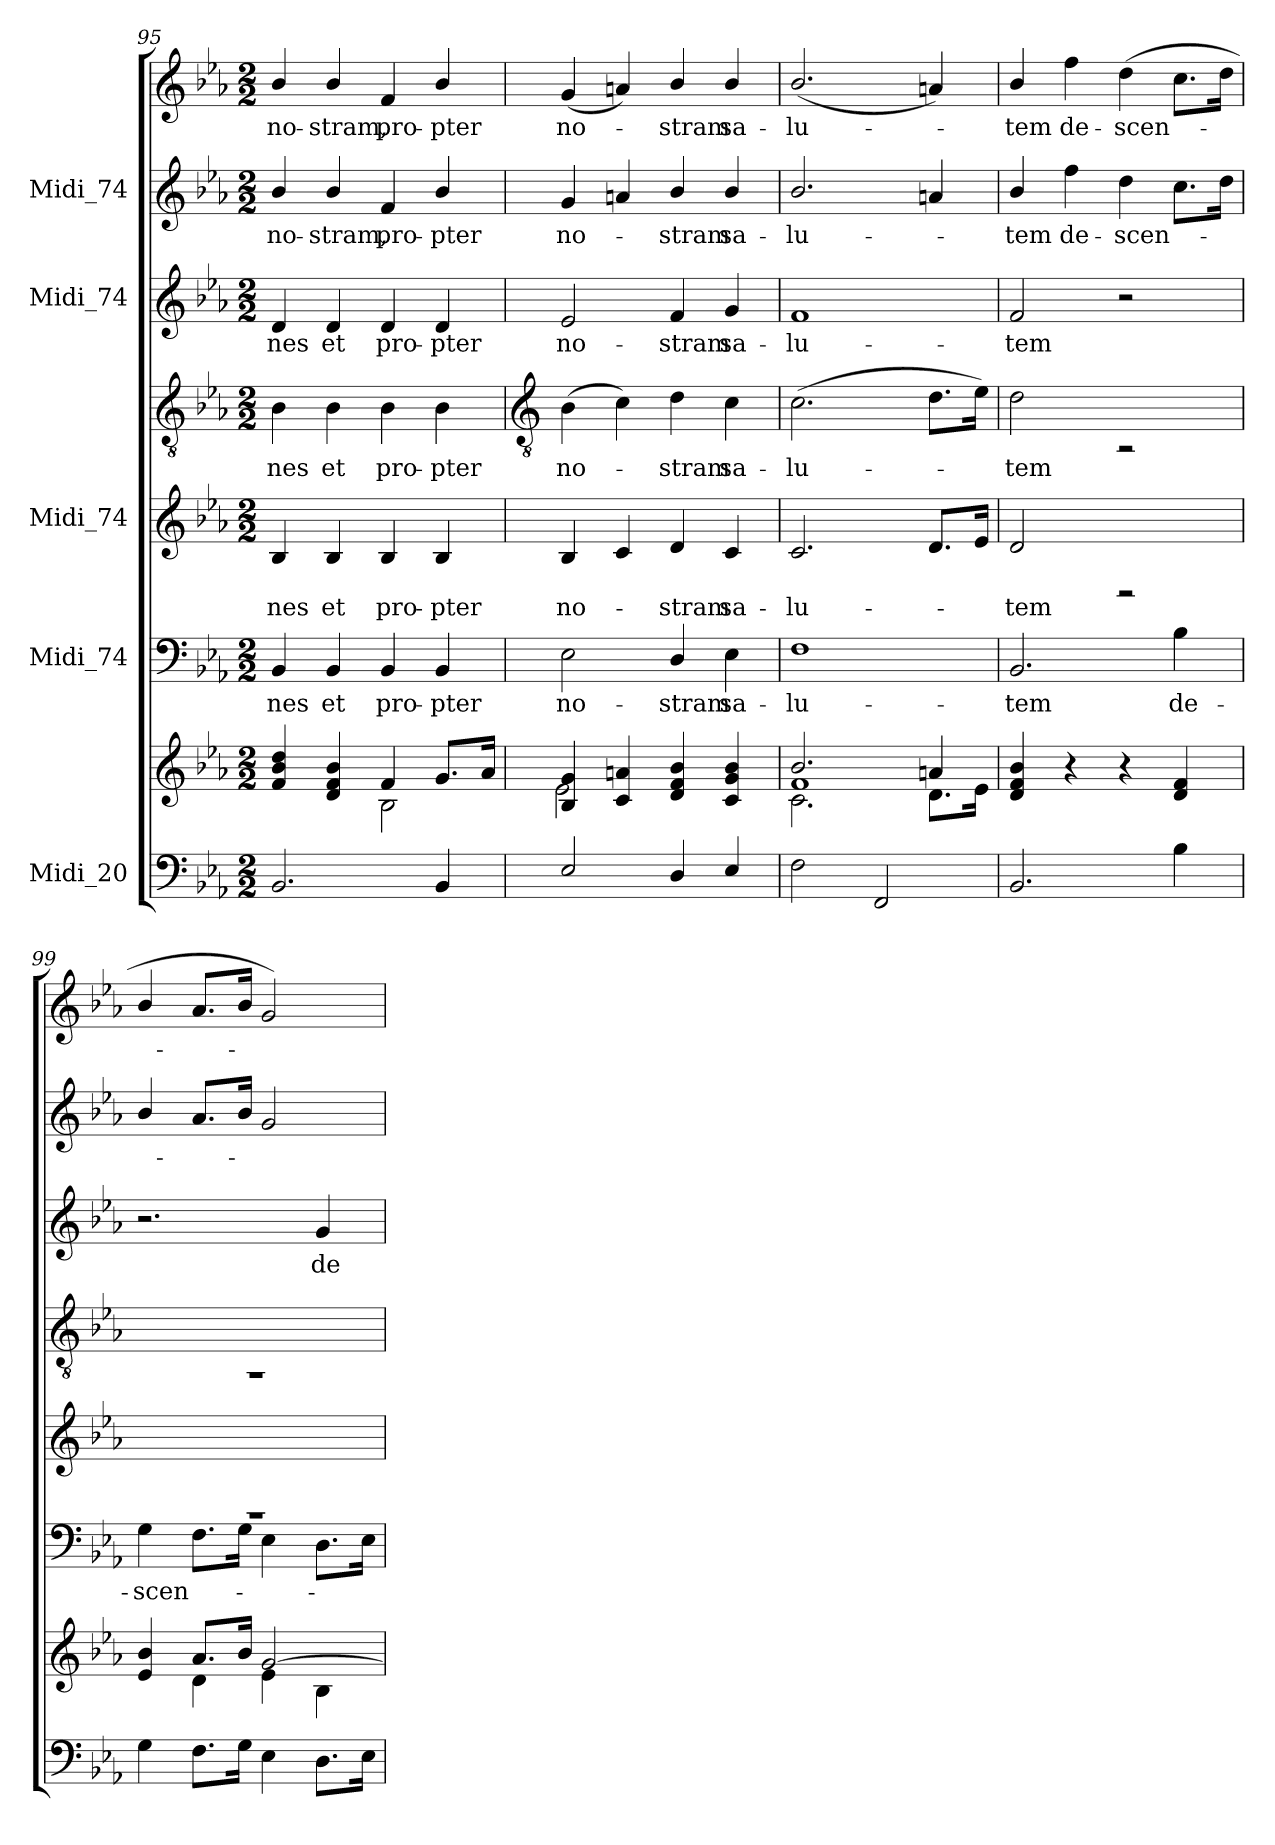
**kern	**kern	**kern	**text	**kern	**text	**kern	**text	**kern	**text	**kern	**text	**kern	**text
*part5	*part5	*part4	*part4	*part3	*part3	*part3	*part3	*part2	*part2	*part1	*part1	*part1	*part1
*staff8	*staff7	*staff6	*staff6	*staff5	*staff5	*staff4	*staff4	*staff3	*staff3	*staff2	*staff2	*staff1	*staff1
*I"Midi_20	*	*I"Midi_74	*	*I"Midi_74	*	*	*	*I"Midi_74	*	*I"Midi_74	*	*	*
*clefF4	*clefG2	*clefF4	*	*	*	*clefGv2	*	*clefG2	*	*	*	*clefG2	*
*k[b-e-a-]	*k[b-e-a-]	*k[b-e-a-]	*	*k[b-e-a-]	*	*k[b-e-a-]	*	*k[b-e-a-]	*	*k[b-e-a-]	*	*k[b-e-a-]	*
*E-:	*E-:	*E-:	*	*E-:	*	*E-:	*	*E-:	*	*E-:	*	*E-:	*
*M2/2	*M2/2	*M2/2	*	*M2/2	*	*M2/2	*	*M2/2	*	*M2/2	*	*M2/2	*
=95	=95	=95	=95	=95	=95	=95	=95	=95	=95	=95	=95	=95	=95
*	*^	*	*	*	*	*	*	*	*	*	*	*	*
!	!	!	!	!LO:LY:b	!	!LO:LY:b	!	!LO:LY:b	!	!LO:LY:b	!	!LO:LY:b	!	!LO:LY:b
2.BB-	4f/ 4b-/ 4dd/	2ryy	4BB-	-nes	4B-	-nes	4B-	-nes	4d	-nes	4b-/	no-	4b-/	no-
!	!	!	!	!LO:LY:b	!	!LO:LY:b	!	!LO:LY:b	!	!LO:LY:b	!	!LO:LY:b	!	!LO:LY:b
.	4d/ 4f/ 4b-/	.	4BB-	et	4B-	et	4B-	et	4d	et	4b-/	-stram,	4b-/	-stram,
!	!	!	!	!LO:LY:b	!	!LO:LY:b	!	!LO:LY:b	!	!LO:LY:b	!	!LO:LY:b	!	!LO:LY:b
.	4f/	2B-\	4BB-	pro-	4B-	pro-	4B-	pro-	4d	pro-	4f	pro-	4f	pro-
!	!	!	!	!LO:LY:b	!	!LO:LY:b	!	!LO:LY:b	!	!LO:LY:b	!	!LO:LY:b	!	!LO:LY:b
4BB-	8.g/L	.	4BB-	-pter	4B-	-pter	4B-	-pter	4d	-pter	4b-/	-pter	4b-/	-pter
.	16a-/J	.	.	.	.	.	.	.	.	.	.	.	.	.
!!LO:LB:g=z
=96	=96	=96	=96	=96	=96	=96	=96	=96	=96	=96	=96	=96	=96	=96
*	*	*	*	*	*	*	*clefGv2	*	*	*	*	*	*	*
*^	*	*	*	*	*	*	*	*	*	*	*	*	*	*
!	!	!	!	!	!LO:LY:b	!	!LO:LY:b	!	!LO:LY:b	!	!LO:LY:b	!	!LO:LY:b	!	!LO:LY:b
2E-	1ryy	4B-/ 4g/	2e-\	2E-	no-	4B-	no-	(>4B-	no-	2e-	no-	4g	no-	(<4g	no-
.	.	4c/ 4an/	.	.	.	4c	.	4c)	.	.	.	4an	.	4an)	.
!	!	!	!	!	!LO:LY:b	!	!LO:LY:b	!	!LO:LY:b	!	!LO:LY:b	!	!LO:LY:b	!	!LO:LY:b
4D	.	4d/ 4f/ 4b-/	2ryy	4D/	-stram	4d	stram	4d	stram	4f	-stram	4b-/	stram	4b-/	stram
!	!	!	!	!	!LO:LY:b	!	!LO:LY:b	!	!LO:LY:b	!	!LO:LY:b	!	!LO:LY:b	!	!LO:LY:b
4E-	.	4c/ 4g/ 4b-/	.	4E-	sa-	4c	sa-	4c	sa-	4g	sa-	4b-/	sa-	4b-/	sa-
*v	*v	*	*	*	*	*	*	*	*	*	*	*	*	*	*
=97	=97	=97	=97	=97	=97	=97	=97	=97	=97	=97	=97	=97	=97	=97
*	*	*^	*	*	*	*	*	*	*	*	*	*	*	*
!	!	!	!	!	!LO:LY:b	!	!LO:LY:b	!	!LO:LY:b	!	!LO:LY:b	!	!LO:LY:b	!	!LO:LY:b
2F\	2.b-/	2.c\	1f\	1F	-lu-	2.c	-lu-	(>2.c	-lu-	1f	-lu-	2.b-/	-lu-	(<2.b-/	-lu-
2FF	.	.	.	.	.	.	.	.	.	.	.	.	.	.	.
.	4an/	8.d\L	.	.	.	8.dL	.	8.dL	.	.	.	4an	.	4an)	.
.	.	16e-\J	.	.	.	16e-J	.	16e-J)	.	.	.	.	.	.	.
*	*	*v	*v	*	*	*	*	*	*	*	*	*	*	*	*
=98	=98	=98	=98	=98	=98	=98	=98	=98	=98	=98	=98	=98	=98	=98
*^	*	*	*	*	*	*	*	*	*	*	*	*	*	*
!	!	!	!	!	!LO:LY:b	!	!LO:LY:b	!	!LO:LY:b	!	!LO:LY:b	!	!LO:LY:b	!	!LO:LY:b
2.BB-	2ryy	4d/ 4f/ 4b-/	2ryy	2.BB-	-tem	2d	tem	2d	tem	2f	-tem	4b-/	tem	4b-/	tem
!	!	!	!	!	!	!	!	!	!	!	!	!	!LO:LY:b	!	!LO:LY:b
.	.	4r	.	.	.	.	.	.	.	.	.	4ff	de-	4ff	de-
!	!	!	!	!	!	!	!	!	!	!	!	!	!LO:LY:b	!	!LO:LY:b
.	2ryy	4r	2ryy	.	.	2rBB	.	2rBB	.	2r	.	4dd	-scen-	(<4dd	-scen-
!	!	!	!	!	!LO:LY:b	!	!	!	!	!	!	!	!	!	!
4B-\	.	4d/ 4f/	.	4B-	de-	.	.	.	.	.	.	8.ccL	.	8.ccL	.
.	.	.	.	.	.	.	.	.	.	.	.	16ddJ	.	16ddJ	.
=99	=99	=99	=99	=99	=99	=99	=99	=99	=99	=99	=99	=99	=99	=99	=99
!	!	!	!	!	!LO:LY:b	!	!	!	!	!	!	!	!	!	!
4G\	2ryy	4e-/ 4b-/	4ryy	4G	-scen-	1rBB	.	1rBB	.	2.r	.	4b-/	.	4b-/	.
8.F\L	.	8.a-/L	4d\	8.FL	.	.	.	.	.	.	.	8.a-L	.	8.a-L	.
16G\J	.	16b-/J	.	16GJ	.	.	.	.	.	.	.	16b-J	.	16b-J	.
4E-\	2ryy	[2g/	4e-\	4E-	.	.	.	.	.	.	.	2g	.	2g)	.
!	!	!	!	!	!	!	!	!	!	!	!LO:LY:b	!	!	!	!
8.D\L	.	.	4B-\	8.DL	.	.	.	.	.	4g	de-	.	.	.	.
16E-\J	.	.	.	16E-J	.	.	.	.	.	.	.	.	.	.	.
*v	*v	*	*	*	*	*	*	*	*	*	*	*	*	*	*
*	*v	*v	*	*	*	*	*	*	*	*	*	*	*	*
=	=	=	=	=	=	=	=	=	=	=	=	=	=
*-	*-	*-	*-	*-	*-	*-	*-	*-	*-	*-	*-	*-	*-
